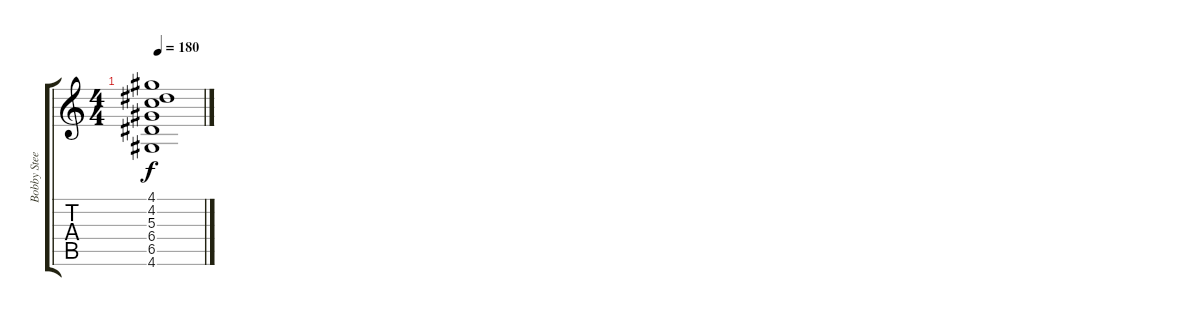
\track ("Bobby Steele- Guitar" "Bobby Stee") {instrument distortionguitar}
\staff {score tabs}
\tuning (E4 B3 G3 D3 A2 E2) {hide}
\ts (4 4)
\tempo 180
\clef g2
\ks c
(4.1{t} 4.2{t} 5.3{t} 6.4{t} 6.5{t} 4.6{t}).1{dy f}
